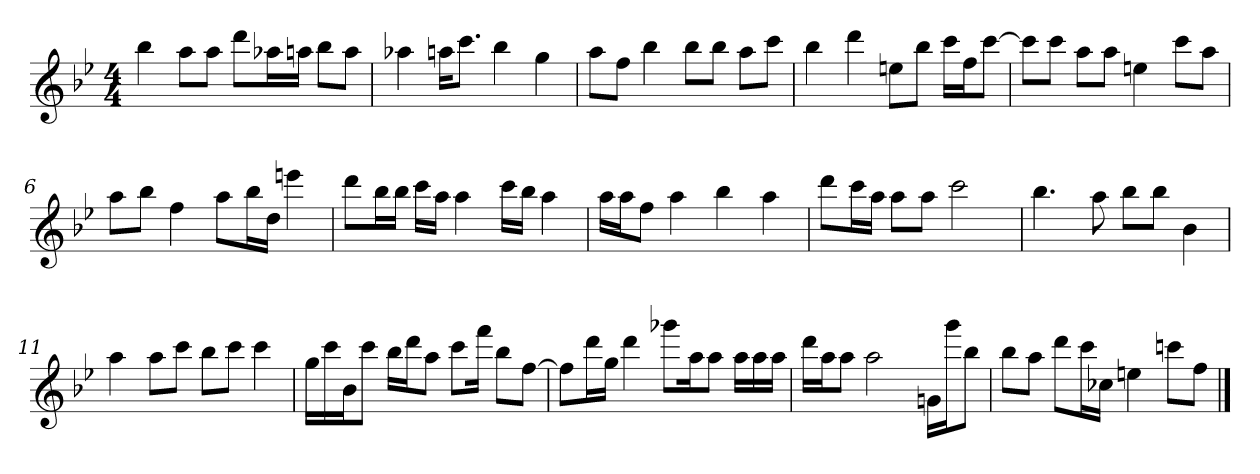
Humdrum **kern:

**kern
*part1
*staff1
*clefG2
*k[b-e-]
*B-:
*M4/4
=1
4bb-
8aa\L
8aa\J
8ddd\L
16aa-X\L
16aan\JJ
8bb-\L
8aa\J
=2
4aa-X
16aan\KL
8.ccc\J
4bb-
4gg
=3
8aa\L
8ff\J
4bb-
8bb-\L
8bb-\J
8aa\L
8ccc\J
=4
4bb-
4ddd
8een\L
8bb-\J
16ccc\LL
16ff\J
[8ccc\J
=5
8ccc\L]
8ccc\J
8aa\L
8aa\J
4een
8ccc\L
8aa\J
=6
8aa\L
8bb-\J
4ff
8aa\L
16bb-\L
16dd\JJ
4eeen
=7
8ddd\L
16bb-\L
16bb-\JJ
16ccc\LL
16aa\JJ
4aa
16ccc\LL
16bb-\JJ
4aa
=8
16aa\LL
16aa\J
8ff\J
4aa
4bb-
4aa
=9
8ddd\L
16ccc\L
16aa\JJ
8aa\L
8aa\J
2ccc
=10
4.bb-
8aa
8bb-\L
8bb-\J
4b-
=11
4aa
8aa\L
8ccc\J
8bb-\L
8ccc\J
4ccc
=12
16gg\LL
16ccc\J
16b-\K
8ccc\J
16bb-\KL
16ddd\K
8aa\J
8ccc\L
16fff\Jk
8bb-\L
[8ff\J
=13
8ff\L]
16ddd\L
16gg\JJ
4ddd
8ggg-X\L
16aa\K
8aa\J
16aa\LL
16aa\
16aa\JJ
=14
16ddd\LL
16aa\J
8aa\J
2aa
16gn\LL
16ggg\J
8bb-\J
=15
8bb-\L
8aa\J
8ddd\L
16ccc\L
16cc-X\JJ
4een
8cccn\L
8ff\J
==
*-
